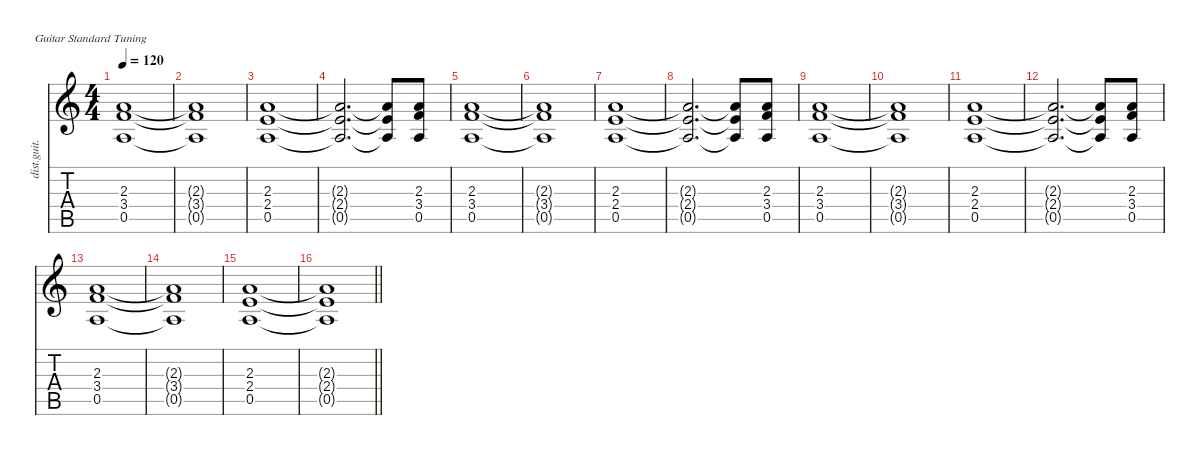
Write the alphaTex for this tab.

\defaultSystemsLayout 4
\hideDynamics
\bracketExtendMode nobrackets
\otherSystemsTrackNameOrientation horizontal
\track ("Guitar 2" "dist.guit.") {defaultSystemsLayout 8 instrument distortionguitar}
\staff {score tabs}
\tuning (E4 B3 G3 D3 A2 E2)
\ts (4 4)
\tempo 120
\clef g2
\ks c
(2.3 3.4 0.5).1{dy f beam Up} |
(2.3{t} 3.4{t} 0.5{t}).1{beam Up} |
(2.3 2.4 0.5).1{beam Up} |
(2.3{t} 2.4{t} 0.5{t}).2{d beam Up} (2.3{t} 2.4{t} 0.5{t}).8{beam Up} (2.3 3.4 0.5).8{beam Up} |
(2.3 3.4 0.5).1{beam Up} |
(2.3{t} 3.4{t} 0.5{t}).1{beam Up} |
(2.3 2.4 0.5).1{beam Up} |
(2.3{t} 2.4{t} 0.5{t}).2{d beam Up} (2.3{t} 2.4{t} 0.5{t}).8{beam Up} (2.3 3.4 0.5).8{beam Up} |
(2.3 3.4 0.5).1{beam Up} |
(2.3{t} 3.4{t} 0.5{t}).1{beam Up} |
(2.3 2.4 0.5).1{beam Up} |
(2.3{t} 2.4{t} 0.5{t}).2{d beam Up} (2.3{t} 2.4{t} 0.5{t}).8{beam Up} (2.3 3.4 0.5).8{beam Up} |
(2.3 3.4 0.5).1{beam Up} |
(2.3{t} 3.4{t} 0.5{t}).1{beam Up} |
(2.3 2.4 0.5).1{beam Up} |
\barLineRight lightlight
(2.3{t} 2.4{t} 0.5{t}).1{beam Up}
